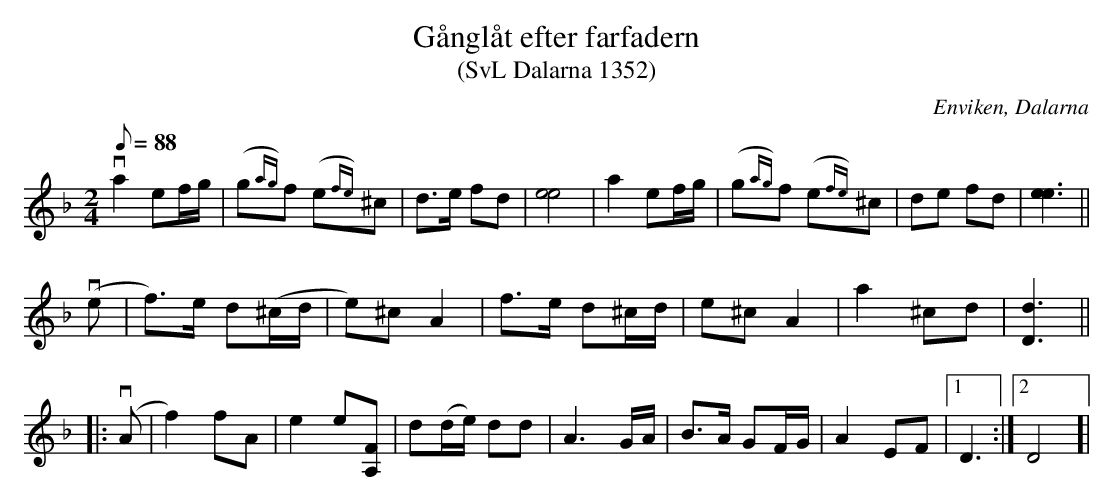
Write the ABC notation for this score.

X:1
T:Gånglåt efter farfadern
T:(SvL Dalarna 1352)
O:Enviken, Dalarna
M:2/4
L:1/8
Q:88
K:Dm
va2 ef/g/|(g{ag})f (e{fe})^c|d>e fd|[ee]4|a2 ef/g/|(g{ag})f (e{fe})^c|de fd|[ee]3||
v(e|f>)e d(^c/d/|e)^c A2|f>e d^c/d/|e^c A2|a2 ^cd|[dD]3||
|:v(A|f2) fA|e2 e[FA,]|d(d/e/) dd|A3 G/A/|B>A GF/G/|A2 EF|1D3:|2D4]|
